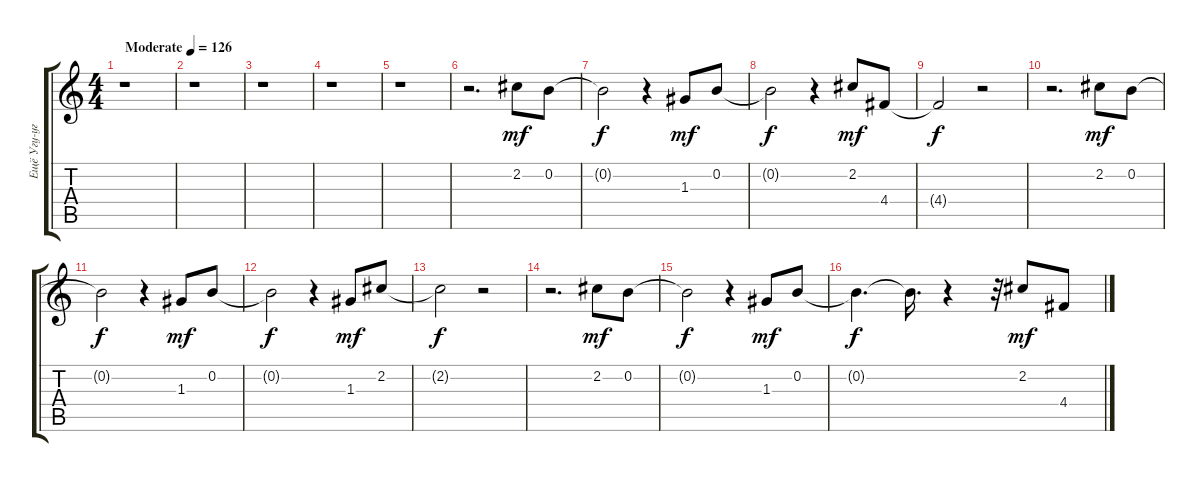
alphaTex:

\track ("Ещё Угу-угу" "Ещё Угу-уг") {instrument slapbass2}
\staff {score tabs}
\tuning (E4 B3 G3 D3 A2 E2) {hide}
\ts (4 4)
\tempo (126 "Moderate")
\clef g2
\ks c
r.1{dy mf instrument slapbass2} |
r.1 |
r.1 |
r.1 |
r.1 |
r.2{d} 2.2.8{volume 16} 0.2.8 |
0.2{t}.2{dy f} r.4 1.3.8{dy mf} 0.2.8 |
0.2{t}.2{dy f} r.4 2.2.8{dy mf} 4.4.8 |
4.4{t}.2{dy f} r.2 |
r.2{d} 2.2.8{dy mf} 0.2.8 |
0.2{t}.2{dy f} r.4 1.3.8{dy mf} 0.2.8 |
0.2{t}.2{dy f} r.4 1.3.8{dy mf} 2.2.8 |
2.2{t}.2{dy f} r.2 |
r.2{d} 2.2.8{dy mf} 0.2.8 |
0.2{t}.2{dy f} r.4 1.3.8{dy mf} 0.2.8 |
0.2{t}.4{d dy f} 0.2{t}.16{d} r.4 r.32 2.2.8{dy mf} 4.4.8
